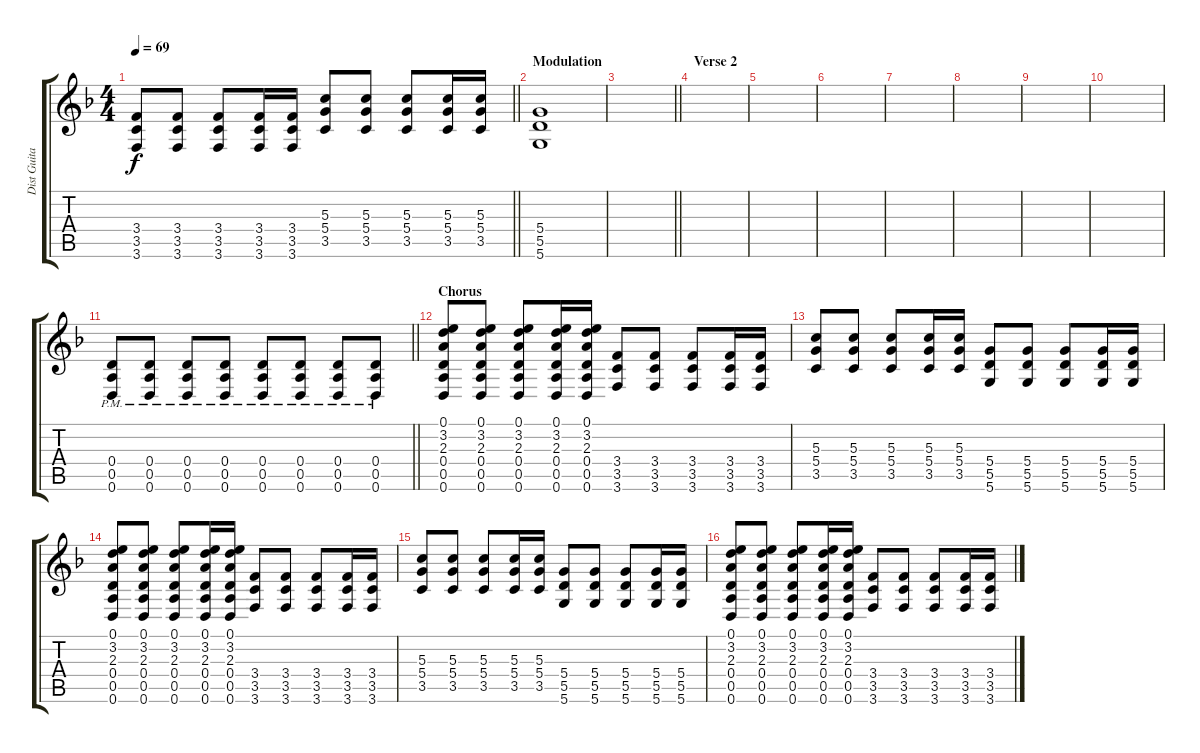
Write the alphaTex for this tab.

\track ("Dist Guitar" "Dist Guita") {instrument distortionguitar}
\staff {score tabs}
\tuning (E4 B3 G3 D3 A2 D2) {hide}
\ts (4 4)
\tempo 69
\clef g2
\barLineRight lightlight
\ks dminor
(3.4 3.5 3.6).8{dy f} (3.4 3.5 3.6).8 (3.4 3.5 3.6).8 (3.4 3.5 3.6).16 (3.4 3.5 3.6).16 (5.3 5.4 3.5).8 (5.3 5.4 3.5).8 (5.3 5.4 3.5).8 (5.3 5.4 3.5).16 (5.3 5.4 3.5).16 |
\section ("" "Modulation")
(5.4 5.5 5.6).1 |
\barLineRight lightlight
|
\section ("" "Verse 2")
|
|
|
|
|
|
|
\barLineRight lightlight
(0.4{pm} 0.5{pm} 0.6{pm}).8 (0.4{pm} 0.5{pm} 0.6{pm}).8 (0.4{pm} 0.5{pm} 0.6{pm}).8 (0.4{pm} 0.5{pm} 0.6{pm}).8 (0.4{pm} 0.5{pm} 0.6{pm}).8 (0.4{pm} 0.5{pm} 0.6{pm}).8 (0.4{pm} 0.5{pm} 0.6{pm}).8 (0.4{pm} 0.5{pm} 0.6{pm}).8 |
\section ("" "Chorus")
(0.1 3.2 2.3 0.4 0.5 0.6).8 (0.1 3.2 2.3 0.4 0.5 0.6).8 (0.1 3.2 2.3 0.4 0.5 0.6).8 (0.1 3.2 2.3 0.4 0.5 0.6).16 (0.1 3.2 2.3 0.4 0.5 0.6).16 (3.4 3.5 3.6).8 (3.4 3.5 3.6).8 (3.4 3.5 3.6).8 (3.4 3.5 3.6).16 (3.4 3.5 3.6).16 |
(5.3 5.4 3.5).8 (5.3 5.4 3.5).8 (5.3 5.4 3.5).8 (5.3 5.4 3.5).16 (5.3 5.4 3.5).16 (5.4 5.5 5.6).8 (5.4 5.5 5.6).8 (5.4 5.5 5.6).8 (5.4 5.5 5.6).16 (5.4 5.5 5.6).16 |
(0.1 3.2 2.3 0.4 0.5 0.6).8 (0.1 3.2 2.3 0.4 0.5 0.6).8 (0.1 3.2 2.3 0.4 0.5 0.6).8 (0.1 3.2 2.3 0.4 0.5 0.6).16 (0.1 3.2 2.3 0.4 0.5 0.6).16 (3.4 3.5 3.6).8 (3.4 3.5 3.6).8 (3.4 3.5 3.6).8 (3.4 3.5 3.6).16 (3.4 3.5 3.6).16 |
(5.3 5.4 3.5).8 (5.3 5.4 3.5).8 (5.3 5.4 3.5).8 (5.3 5.4 3.5).16 (5.3 5.4 3.5).16 (5.4 5.5 5.6).8 (5.4 5.5 5.6).8 (5.4 5.5 5.6).8 (5.4 5.5 5.6).16 (5.4 5.5 5.6).16 |
(0.1 3.2 2.3 0.4 0.5 0.6).8 (0.1 3.2 2.3 0.4 0.5 0.6).8 (0.1 3.2 2.3 0.4 0.5 0.6).8 (0.1 3.2 2.3 0.4 0.5 0.6).16 (0.1 3.2 2.3 0.4 0.5 0.6).16 (3.4 3.5 3.6).8 (3.4 3.5 3.6).8 (3.4 3.5 3.6).8 (3.4 3.5 3.6).16 (3.4 3.5 3.6).16
